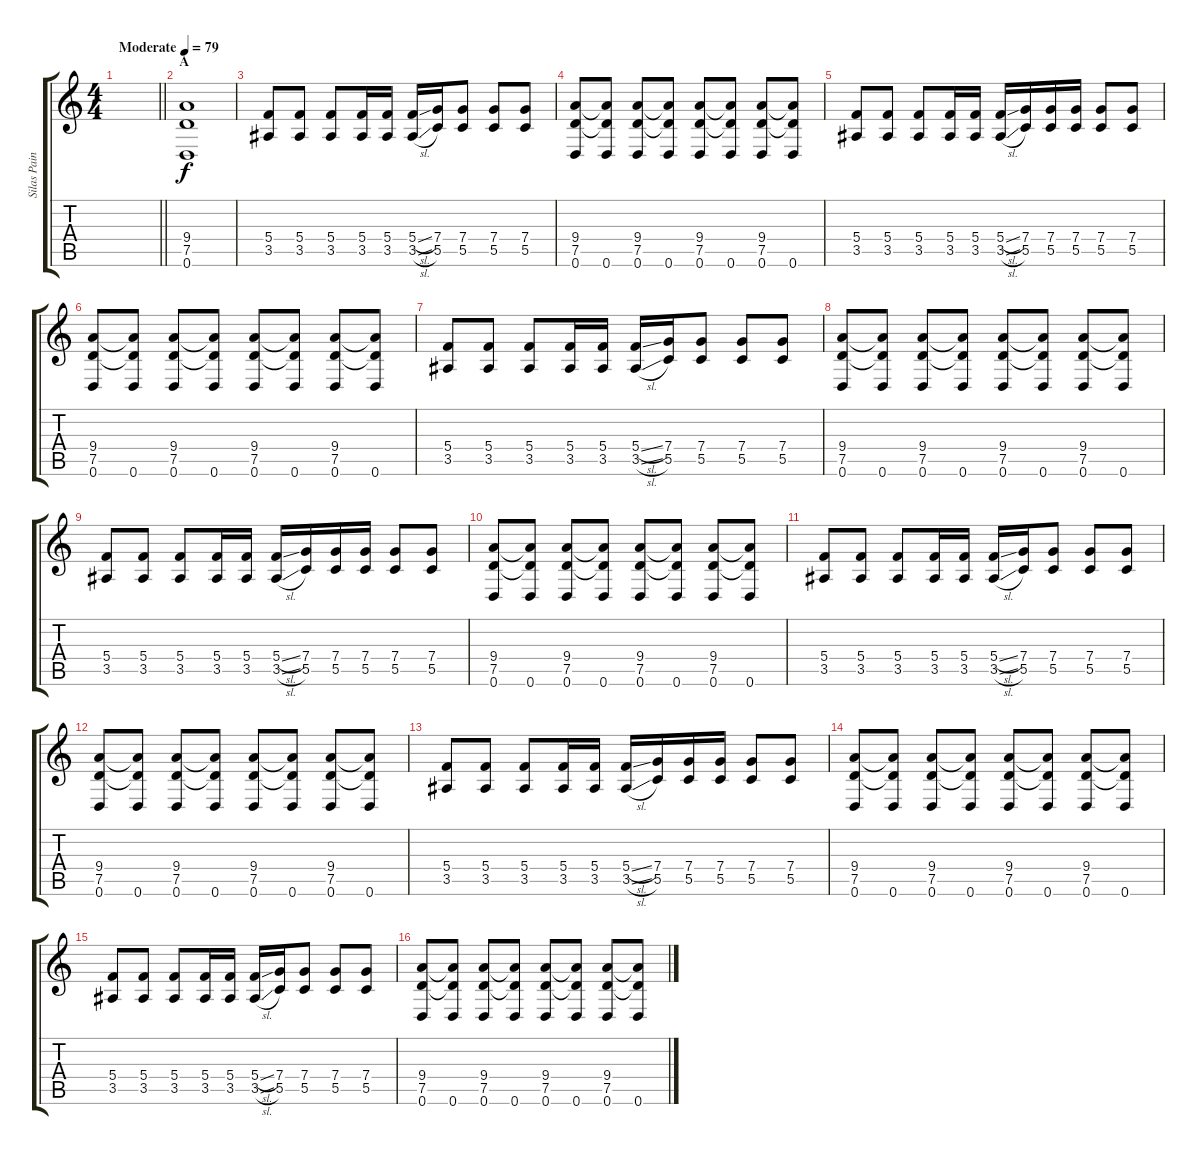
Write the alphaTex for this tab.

\track ("Silas Paine (rhythm guitar)" "Silas Pain") {instrument distortionguitar}
\staff {score tabs}
\tuning (D4 A3 F3 C3 G2 D2) {hide}
\ts (4 4)
\tempo (79 "Moderate")
\clef g2
\barLineRight lightlight
\ks c
|
\section ("" "A")
(9.4 7.5 0.6).1 |
(5.4 3.5).8{dy f} (5.4 3.5).8 (5.4 3.5).8 (5.4 3.5).16 (5.4 3.5).16 (5.4{sl} 3.5{sl}).16 (7.4 5.5).16 (7.4 5.5).8 (7.4 5.5).8 (7.4 5.5).8 |
(9.4 7.5 0.6).8 (9.4{t} 7.5{t} 0.6).8 (9.4 7.5 0.6).8 (9.4{t} 7.5{t} 0.6).8 (9.4 7.5 0.6).8 (9.4{t} 7.5{t} 0.6).8 (9.4 7.5 0.6).8 (9.4{t} 7.5{t} 0.6).8 |
(5.4 3.5).8 (5.4 3.5).8 (5.4 3.5).8 (5.4 3.5).16 (5.4 3.5).16 (5.4{sl} 3.5{sl}).16 (7.4 5.5).16 (7.4 5.5).16 (7.4 5.5).16 (7.4 5.5).8 (7.4 5.5).8 |
(9.4 7.5 0.6).8 (9.4{t} 7.5{t} 0.6).8 (9.4 7.5 0.6).8 (9.4{t} 7.5{t} 0.6).8 (9.4 7.5 0.6).8 (9.4{t} 7.5{t} 0.6).8 (9.4 7.5 0.6).8 (9.4{t} 7.5{t} 0.6).8 |
(5.4 3.5).8 (5.4 3.5).8 (5.4 3.5).8 (5.4 3.5).16 (5.4 3.5).16 (5.4{sl} 3.5{sl}).16 (7.4 5.5).16 (7.4 5.5).8 (7.4 5.5).8 (7.4 5.5).8 |
(9.4 7.5 0.6).8 (9.4{t} 7.5{t} 0.6).8 (9.4 7.5 0.6).8 (9.4{t} 7.5{t} 0.6).8 (9.4 7.5 0.6).8 (9.4{t} 7.5{t} 0.6).8 (9.4 7.5 0.6).8 (9.4{t} 7.5{t} 0.6).8 |
(5.4 3.5).8 (5.4 3.5).8 (5.4 3.5).8 (5.4 3.5).16 (5.4 3.5).16 (5.4{sl} 3.5{sl}).16 (7.4 5.5).16 (7.4 5.5).16 (7.4 5.5).16 (7.4 5.5).8 (7.4 5.5).8 |
(9.4 7.5 0.6).8 (9.4{t} 7.5{t} 0.6).8 (9.4 7.5 0.6).8 (9.4{t} 7.5{t} 0.6).8 (9.4 7.5 0.6).8 (9.4{t} 7.5{t} 0.6).8 (9.4 7.5 0.6).8 (9.4{t} 7.5{t} 0.6).8 |
(5.4 3.5).8 (5.4 3.5).8 (5.4 3.5).8 (5.4 3.5).16 (5.4 3.5).16 (5.4{sl} 3.5{sl}).16 (7.4 5.5).16 (7.4 5.5).8 (7.4 5.5).8 (7.4 5.5).8 |
(9.4 7.5 0.6).8 (9.4{t} 7.5{t} 0.6).8 (9.4 7.5 0.6).8 (9.4{t} 7.5{t} 0.6).8 (9.4 7.5 0.6).8 (9.4{t} 7.5{t} 0.6).8 (9.4 7.5 0.6).8 (9.4{t} 7.5{t} 0.6).8 |
(5.4 3.5).8 (5.4 3.5).8 (5.4 3.5).8 (5.4 3.5).16 (5.4 3.5).16 (5.4{sl} 3.5{sl}).16 (7.4 5.5).16 (7.4 5.5).16 (7.4 5.5).16 (7.4 5.5).8 (7.4 5.5).8 |
(9.4 7.5 0.6).8 (9.4{t} 7.5{t} 0.6).8 (9.4 7.5 0.6).8 (9.4{t} 7.5{t} 0.6).8 (9.4 7.5 0.6).8 (9.4{t} 7.5{t} 0.6).8 (9.4 7.5 0.6).8 (9.4{t} 7.5{t} 0.6).8 |
(5.4 3.5).8 (5.4 3.5).8 (5.4 3.5).8 (5.4 3.5).16 (5.4 3.5).16 (5.4{sl} 3.5{sl}).16 (7.4 5.5).16 (7.4 5.5).8 (7.4 5.5).8 (7.4 5.5).8 |
(9.4 7.5 0.6).8 (9.4{t} 7.5{t} 0.6).8 (9.4 7.5 0.6).8 (9.4{t} 7.5{t} 0.6).8 (9.4 7.5 0.6).8 (9.4{t} 7.5{t} 0.6).8 (9.4 7.5 0.6).8 (9.4{t} 7.5{t} 0.6).8
